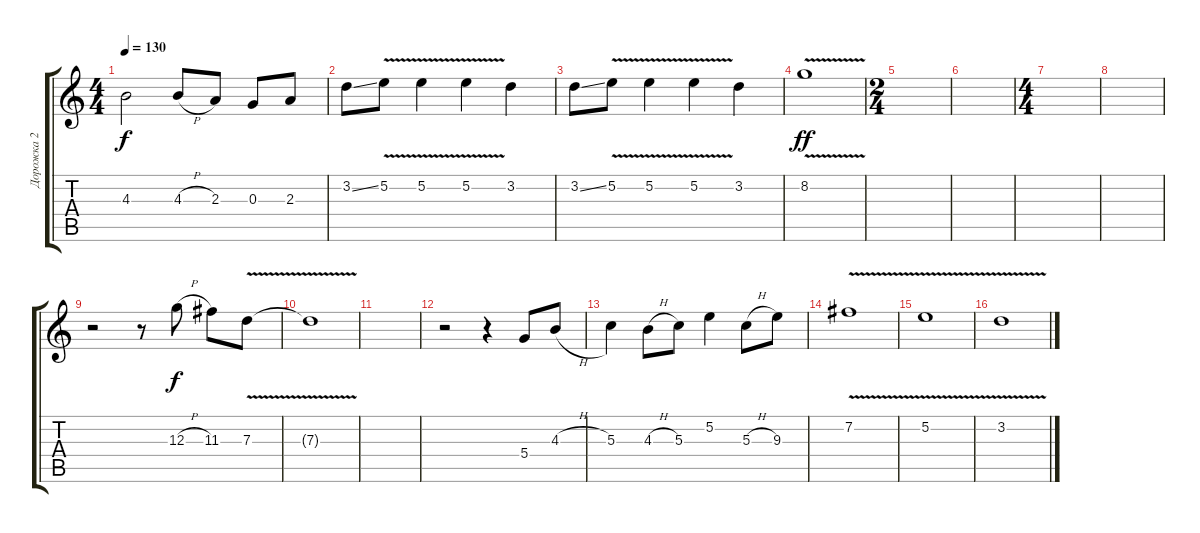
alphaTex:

\track ("Дорожка 2" "Дорожка 2") {instrument distortionguitar}
\staff {score tabs}
\tuning (E4 B3 G3 D3 A2 E2) {hide}
\ts (4 4)
\tempo 130
\clef g2
\ks c
4.3{t}.2{dy f} 4.3{h}.8 2.3.8 0.3.8 2.3.8 |
3.2{ss}.8 5.2{v}.8 5.2{v}.4 5.2{v}.4 3.2.4 |
3.2{ss}.8 5.2{v}.8 5.2{v}.4 5.2{v}.4 3.2.4 |
8.2{v}.1{dy ff} |
\ts (2 4)
|
|
\ts (4 4)
|
|
r.2 r.8 12.3{h}.8{dy f} 11.3.8 7.3{v}.8 |
7.3{t}.1 |
|
r.2 r.4 5.4.8 4.3{h}.8 |
5.3.4 4.3{h}.8 5.3.8 5.2.4 5.3{h}.8 9.3.8 |
7.2{v}.1 |
5.2{v}.1 |
3.2{v}.1
